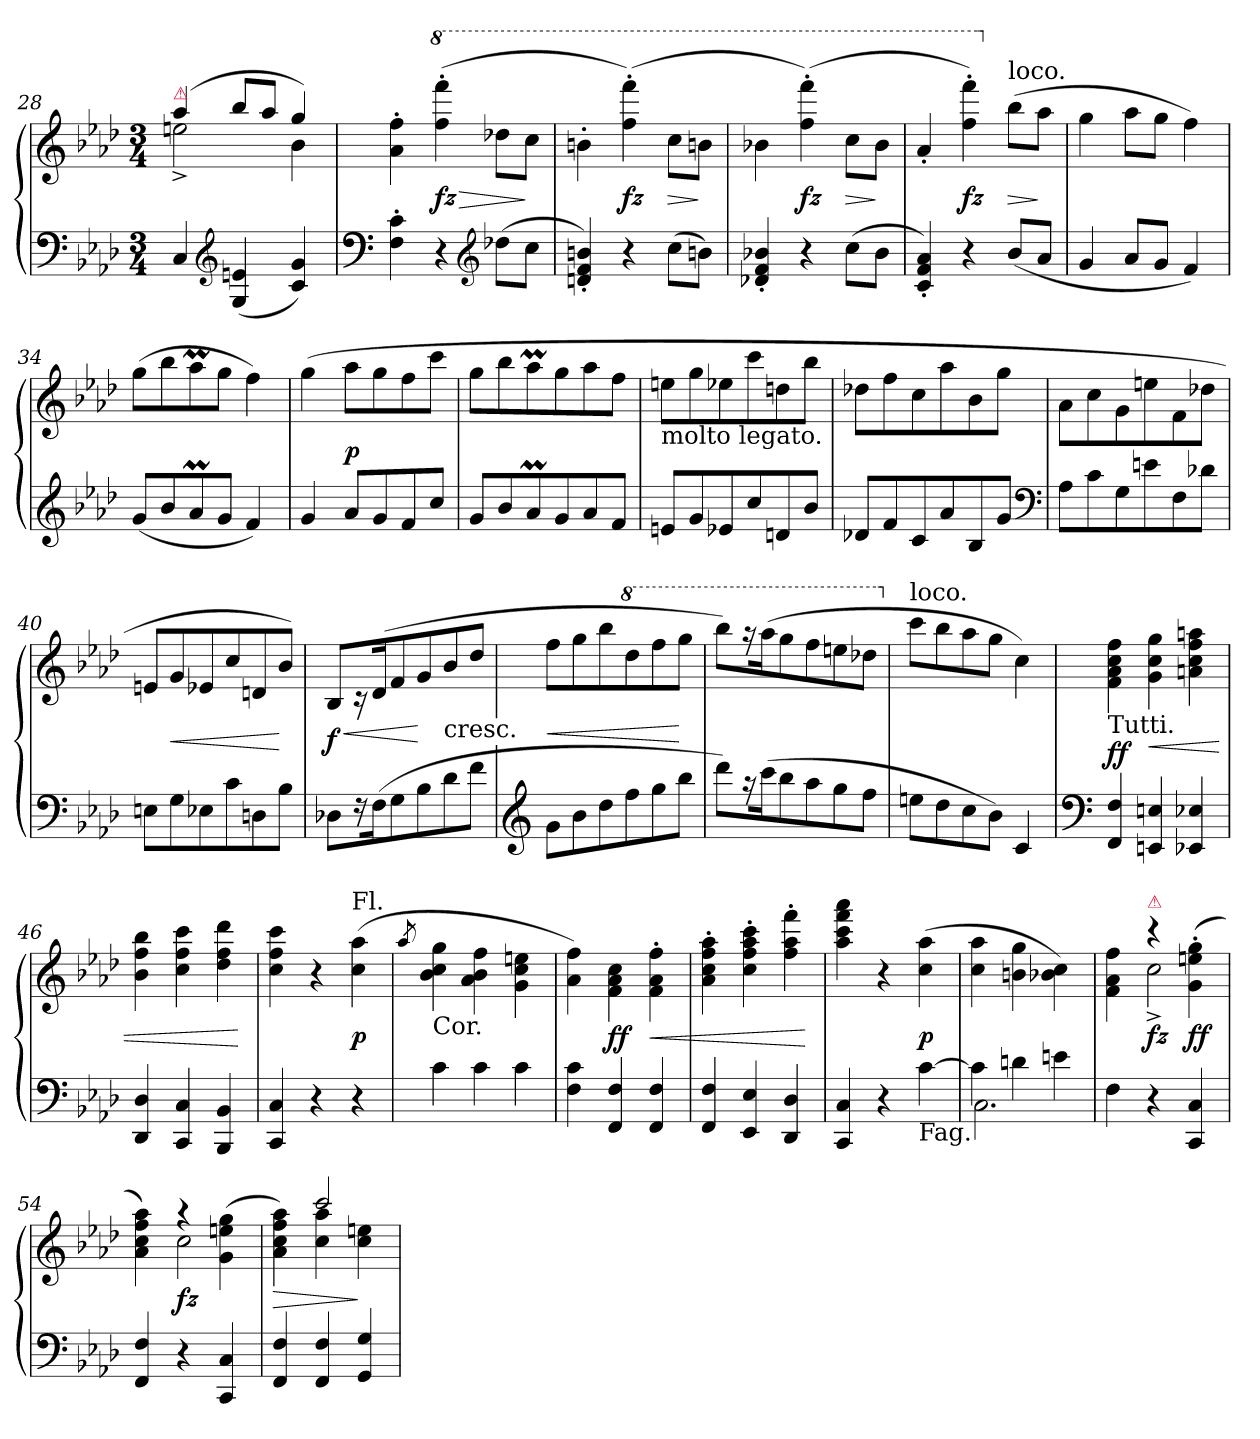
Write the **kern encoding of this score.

**kern	**kern	**dynam
*part1	*part1	*part1
*staff2	*staff1	*staff1/2
*clefF4	*clefG2	*
*k[b-e-a-d-]	*k[b-e-a-d-]	*
*f:	*f:	*
*M3/4	*M3/4	*
=28	=28	=28
*	*^	*
!	!LO:TX:a:color=crimson:t=⚠	!	!
4C	(>4aa-	2een^<	.
*clefG2	*	*	*
(<4G 4en	8bb-L	.	.
.	8aa-J	.	.
4c 4g)	4gg)	4b-	.
*	*v	*v	*
=29	=29	=29
*clefF4	*	*
4F' 4c'	4a-'> 4ff'>	.
*	*8va	*
4r	(>4fff'> 4ffff'>	> fz
*clefG2	*	*
(>8dd-XL	8ddd-XL	.
8ccJ	8cccJ	]
=30	=30	=30
4dn'< 4f'< 4bn'<)	4bbn'	.
4r	(4fff'> 4ffff'>)	fz
(>8ccL	8cccL	>
8bnJ)	8bbnJ	]
=31	=31	=31
4d-X'< 4f'< 4b-X'<	4bb-X	.
4r	(4fff'> 4ffff'>)	fz
(>8ccL	8cccL	>
8b-J	8bb-J	]
=32	=32	=32
4c'< 4f'< 4a-'<)	4aa-'<	.
4r	4fff'> 4ffff'>)	fz
*	*X8va	*
!	!LO:TX:a:t=loco.	!
(8b-L	(>8bb-L	>
8a-J	8aa-J	]
=33	=33	=33
4g	4gg	.
8a-L	8aa-L	.
8gJ	8ggJ	.
4f)	4ff)	.
=34	=34	=34
(<8gL	(>8ggL	.
8b-	8bb-	.
8a-M	8aa-M	.
8gJ	8ggJ	.
4f)	4ff)	.
=35	=35	=35
4g	(>4gg	.
8a-L	8aa-L	p
8g	8gg	.
8f	8ff	.
8ccJ	8cccJ	.
=36	=36	=36
8gL	8ggL	.
8b-	8bb-	.
8a-M	8aa-M	.
8g	8gg	.
8a-	8aa-	.
8fJ	8ffJ	.
=37	=37	=37
!	!LO:TX:b:t=molto legato.	!
8enL	8eenL	.
8g	8gg	.
8e-X	8ee-X	.
8cc	8ccc	.
8dn	8ddn	.
8b-J	8bb-J	.
=38	=38	=38
8d-XL	8dd-XL	.
8f	8ff	.
8c	8cc	.
8a-	8aa-	.
8B-	8b-	.
8gJ	8ggJ	.
*clefF4	*	*
=39	=39	=39
8A-L	8a-L	.
8c	8cc	.
8G	8g	.
8en	8een	.
8F	8f	.
8d-XJ	8dd-XJ	.
=40	=40	=40
8EnL	8enL	.
8G	8g	<
8E-X	8e-X	.
8c	8cc	.
8Dn	8dn	.
8B-J	8b-J)	[
=41	=41	=41
8D-XL	8B-L	< f
16r	16r	.
(<16FK	(>16d-K	.
8G	8f	.
8B-	8g	[
!	!LO:TX:c:t=cresc.	!
8d-	8b-	.
8fJ	8dd-J	.
=42	=42	=42
*clefG2	*	*
8gL	8ffL	<
8b-	8gg	.
8dd-	8bb-	.
*	*8va	*
8ff	8ddd-	.
8gg	8fff	.
8bb-J	8gggJ	[
=43	=43	=43
8ddd-L)	8bbb-L)	.
16r	16r	.
(>16cccK	(>16aaa-K	.
8bb-	8ggg	.
8aa-	8fff	.
8gg	8eeen	.
8ffJ	8ddd-XJ	.
=44	=44	=44
*	*X8va	*
!	!LO:TX:a:t=loco.	!
8eenL	8cccL	.
8dd-	8bb-	.
8cc	8aa-	.
8b-J)	8ggJ	.
4c	4cc)	.
=45	=45	=45
*clefF4	*	*
!	!LO:TX:b:t=Tutti.	!
4FF! 4F!	4f! 4a-! 4cc! 4ff!	ff
4EEn! 4En!	4g! 4cc! 4gg!	<
4EE-X! 4E-X!	4an! 4cc! 4ff! 4aan!	.
=46	=46	=46
4DD-! 4D-!	4b-! 4ff! 4bb-!	.
4CC! 4C!	4cc! 4ff! 4ccc!	.
4BBB-! 4BB-!	4dd-! 4ff! 4ddd-!	.
.	.	[
=47	=47	=47
4CC! 4C!	4cc! 4ff! 4ccc!	.
4r	4r	.
!	!LO:TX:a:t=Fl.	!
4r	(>4cc! 4aa-!	p
=48	=48	=48
.	8qaa-!	.
!	!LO:TX:b:t=Cor.	!
4c!	4b-! 4cc! 4gg!	.
4c!	4a-! 4b-! 4ff!	.
4c!	4g! 4cc! 4een!	.
=49	=49	=49
4F! 4c!	4a-! 4ff!)	.
4FF! 4F!	4f!\ 4a-!\ 4cc!\	ff
4FF! 4F!	4f!'> 4a-!'> 4ff!'>	<
=50	=50	=50
4FF! 4F!	4a-!'> 4cc!'> 4ff!'> 4aa-!'>	.
4EE-! 4E-!	4cc!'> 4ff!'> 4aa-!'> 4ccc!'>	.
4DD-! 4D-!	4ff!' 4aa-!' 4fff!'	.
.	.	[
=51	=51	=51
4CC! 4C!	4aa-! 4ccc! 4fff! 4aaa-!	.
4r	4r	.
!LO:TX:b:t=Fag.	!	!
[4c!	(>4cc! 4aa-!	p
=52	=52	=52
*^	*	*
4c!\]	2.C	4cc! 4aa-!	.
4dn!\	.	4bn! 4gg!	.
4en!\	.	4b-X! 4cc!)	.
*v	*v	*	*
=53	=53	=53
*	*^	*
4F!	4f!\ 4a-!\ 4ff!\	4ryy	.
!	!LO:TX:a:color=crimson:t=⚠	!	!
4r	4rccc	2cc^!	fz
4CC! 4C!	(>4g!'>\ 4een!'>\ 4gg!'>\	.	ff
=54	=54	=54	=54
4FF! 4F!	4a-!\ 4cc!\ 4ff!\ 4aa-!\)	4ryy	.
4r	4r	2cc!	fz
4CC! 4C!	(>4g!\ 4een!\ 4gg!\	.	.
=55	=55	=55	=55
4FF! 4F!	4ryy	4a-! 4cc! 4ff! 4aa-!)	>
4FF! 4F!	2ccc!	4cc! 4aa-!	.
4GG! 4G!	.	4cc! 4een!	]
*	*v	*v	*
=	=	=
*-	*-	*-
